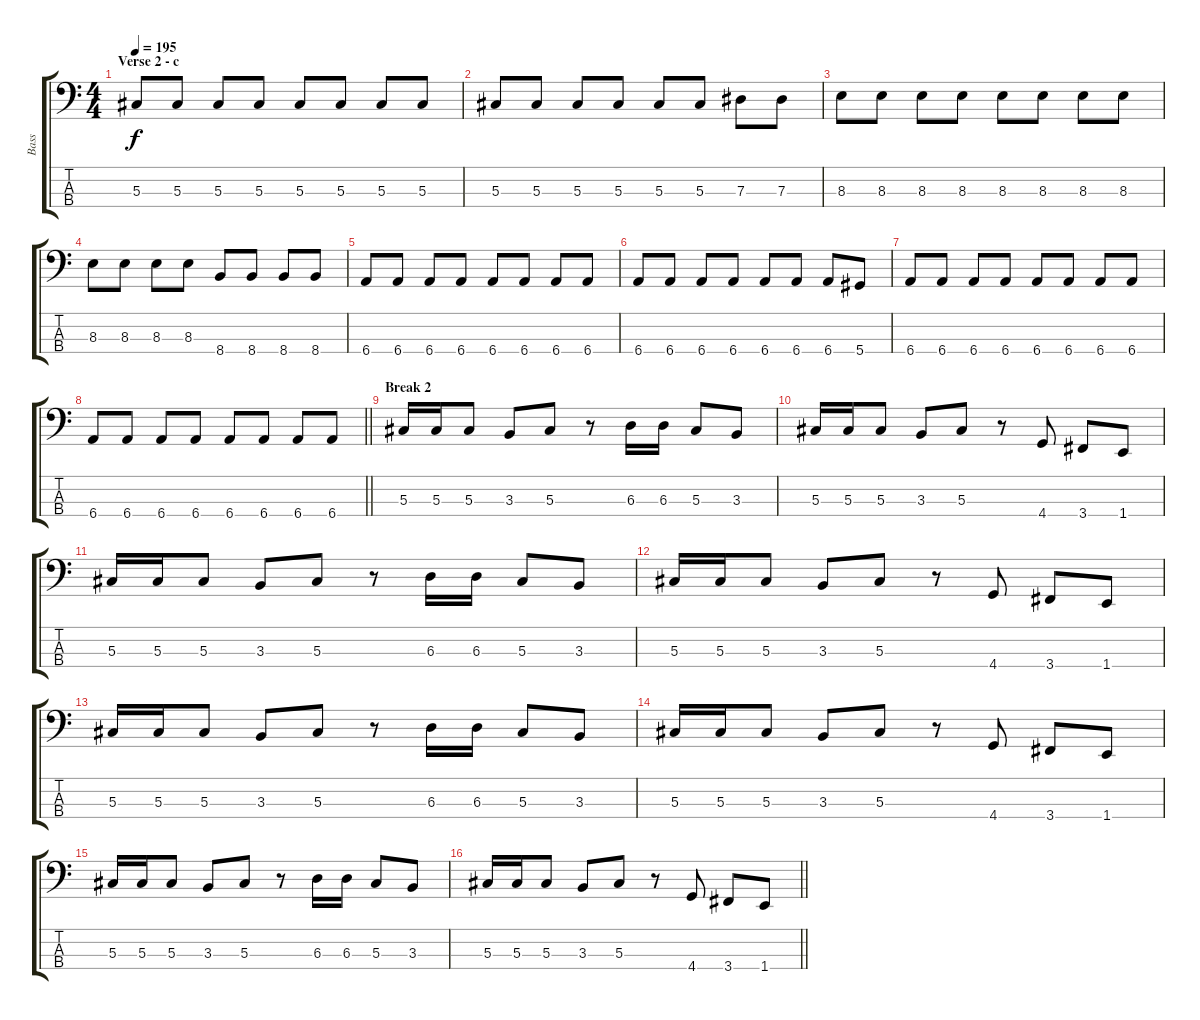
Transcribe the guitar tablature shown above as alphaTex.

\track ("Bass" "Bass") {instrument electricbasspick}
\staff {score tabs}
\tuning (Gb2 Db2 Ab1 Eb1) {hide}
\ts (4 4)
\section ("" "Verse 2 - c")
\tempo 195
\clef f4
\ks c
5.3.8{dy f} 5.3.8 5.3.8 5.3.8 5.3.8 5.3.8 5.3.8 5.3.8 |
5.3.8 5.3.8 5.3.8 5.3.8 5.3.8 5.3.8 7.3.8 7.3.8 |
8.3.8 8.3.8 8.3.8 8.3.8 8.3.8 8.3.8 8.3.8 8.3.8 |
8.3.8 8.3.8 8.3.8 8.3.8 8.4.8 8.4.8 8.4.8 8.4.8 |
6.4.8 6.4.8 6.4.8 6.4.8 6.4.8 6.4.8 6.4.8 6.4.8 |
6.4.8 6.4.8 6.4.8 6.4.8 6.4.8 6.4.8 6.4.8 5.4.8 |
6.4.8 6.4.8 6.4.8 6.4.8 6.4.8 6.4.8 6.4.8 6.4.8 |
\barLineRight lightlight
6.4.8 6.4.8 6.4.8 6.4.8 6.4.8 6.4.8 6.4.8 6.4.8 |
\section ("" "Break 2")
5.3.16 5.3.16 5.3.8 3.3.8 5.3.8 r.8 6.3.16 6.3.16 5.3.8 3.3.8 |
5.3.16 5.3.16 5.3.8 3.3.8 5.3.8 r.8 4.4.8 3.4.8 1.4.8 |
5.3.16 5.3.16 5.3.8 3.3.8 5.3.8 r.8 6.3.16 6.3.16 5.3.8 3.3.8 |
5.3.16 5.3.16 5.3.8 3.3.8 5.3.8 r.8 4.4.8 3.4.8 1.4.8 |
5.3.16 5.3.16 5.3.8 3.3.8 5.3.8 r.8 6.3.16 6.3.16 5.3.8 3.3.8 |
5.3.16 5.3.16 5.3.8 3.3.8 5.3.8 r.8 4.4.8 3.4.8 1.4.8 |
5.3.16 5.3.16 5.3.8 3.3.8 5.3.8 r.8 6.3.16 6.3.16 5.3.8 3.3.8 |
\barLineRight lightlight
5.3.16 5.3.16 5.3.8 3.3.8 5.3.8 r.8 4.4.8 3.4.8 1.4.8
